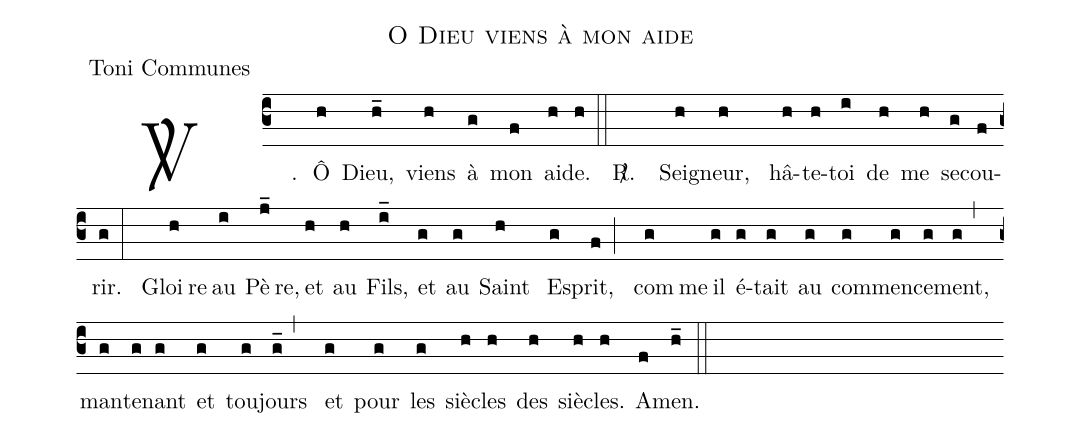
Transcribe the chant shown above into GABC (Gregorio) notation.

name:O Dieu viens à mon aide;
office-part:Toni Communes;
%%
(c3) <sp>V/</sp>.() () Ô(h) Dieu,(h_) viens(h) à(g) mon(f) ai(h)de. (h::)
<sp>R/</sp>.() () Sei(h)gneur, (h) hâ(h)te(h)-toi(i) de(h) me(h) se(g)cou(f)rir.  (g:) Gloi(h)re() au(i) Pè(j_)re,() et(h) au(h) Fils,(i_) et(g) au(g) Saint (h) Es(g)prit, (f;)
com(g)me() il(g) é(g)tait(g) au(g) com(g)men(g)ce(g)ment, (g,)
		man(g)te(g)nant(g) et(g) tou(g)jours (g_,)
et(g) pour(g) les(g) siè(h)cles(h) des(h) siè(h)cles.(h) A(f)men.(h_::)
